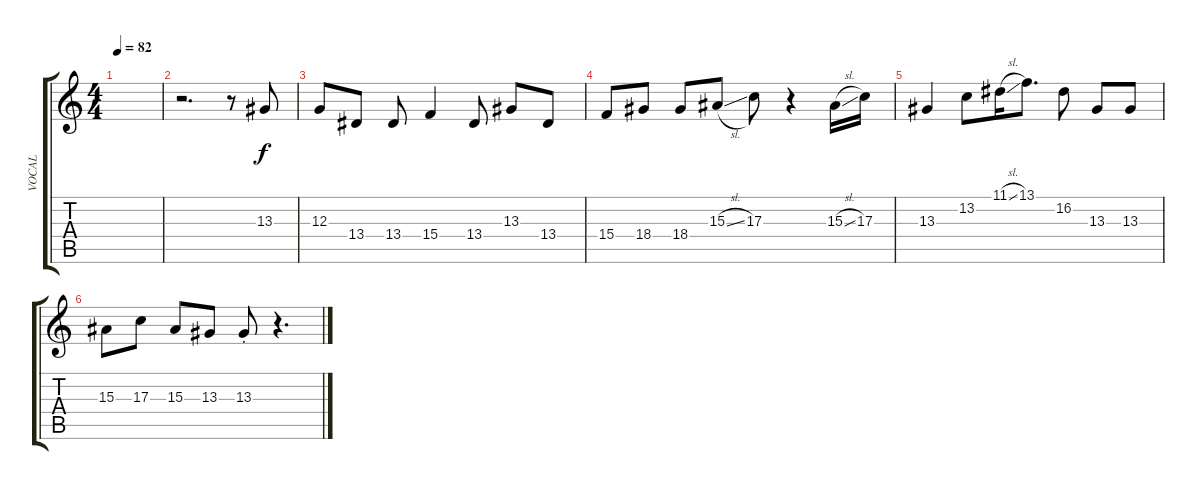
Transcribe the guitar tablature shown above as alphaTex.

\track ("VOCAL" "VOCAL") {instrument harmonica}
\staff {score tabs}
\tuning (E4 B3 G3 D3 A2 E2) {hide}
\ts (4 4)
\tempo 82
\clef g2
\ks c
|
r.2{d} r.8 13.3.8 |
12.3.8 13.4.8 13.4.8 15.4.4 13.4.8 13.3.8 13.4.8 |
15.4.8 18.4.8 18.4.8 15.3{sl}.8 17.3.8 r.4 15.3{sl}.16 17.3.16 |
13.3.4 13.2.8 11.1{sl}.16 13.1.8{d} 16.2.8 13.3.8 13.3.8 |
15.3.8 17.3.8 15.3.8 13.3.8 13.3{st}.8 r.4{d}
